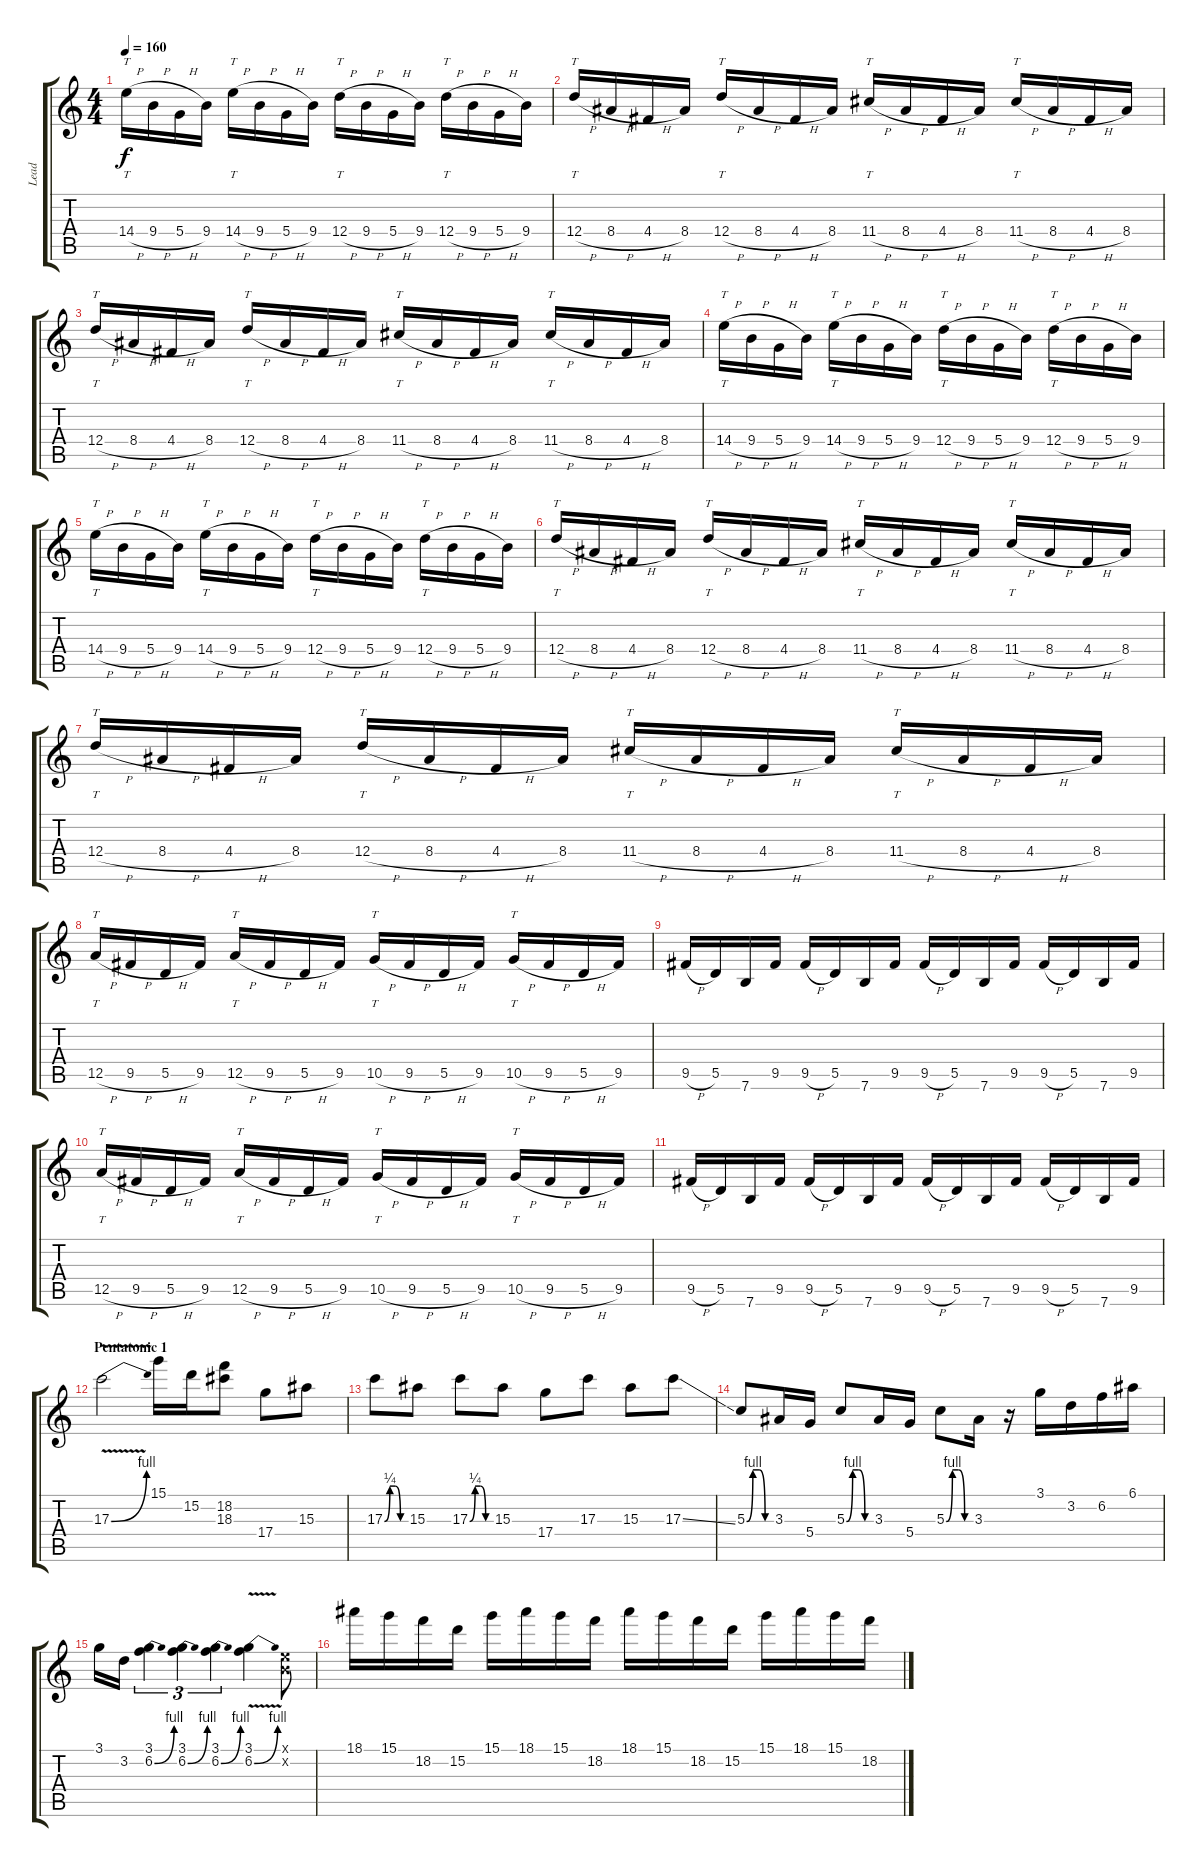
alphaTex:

\track ("Lead" "Lead") {instrument distortionguitar}
\staff {score tabs}
\tuning (E4 B3 G3 D3 A2 E2) {hide}
\ts (4 4)
\tempo 160
\clef g2
\ks c
14.4{h}.16{tt dy f} 9.4{h}.16 5.4{h}.16 9.4.16 14.4{h}.16{tt} 9.4{h}.16 5.4{h}.16 9.4.16 12.4{h}.16{tt} 9.4{h}.16 5.4{h}.16 9.4.16 12.4{h}.16{tt} 9.4{h}.16 5.4{h}.16 9.4.16 |
12.4{h}.16{tt} 8.4{h}.16 4.4{h}.16 8.4.16 12.4{h}.16{tt} 8.4{h}.16 4.4{h}.16 8.4.16 11.4{h}.16{tt} 8.4{h}.16 4.4{h}.16 8.4.16 11.4{h}.16{tt} 8.4{h}.16 4.4{h}.16 8.4.16 |
12.4{h}.16{tt} 8.4{h}.16 4.4{h}.16 8.4.16 12.4{h}.16{tt} 8.4{h}.16 4.4{h}.16 8.4.16 11.4{h}.16{tt} 8.4{h}.16 4.4{h}.16 8.4.16 11.4{h}.16{tt} 8.4{h}.16 4.4{h}.16 8.4.16 |
14.4{h}.16{tt} 9.4{h}.16 5.4{h}.16 9.4.16 14.4{h}.16{tt} 9.4{h}.16 5.4{h}.16 9.4.16 12.4{h}.16{tt} 9.4{h}.16 5.4{h}.16 9.4.16 12.4{h}.16{tt} 9.4{h}.16 5.4{h}.16 9.4.16 |
14.4{h}.16{tt} 9.4{h}.16 5.4{h}.16 9.4.16 14.4{h}.16{tt} 9.4{h}.16 5.4{h}.16 9.4.16 12.4{h}.16{tt} 9.4{h}.16 5.4{h}.16 9.4.16 12.4{h}.16{tt} 9.4{h}.16 5.4{h}.16 9.4.16 |
12.4{h}.16{tt} 8.4{h}.16 4.4{h}.16 8.4.16 12.4{h}.16{tt} 8.4{h}.16 4.4{h}.16 8.4.16 11.4{h}.16{tt} 8.4{h}.16 4.4{h}.16 8.4.16 11.4{h}.16{tt} 8.4{h}.16 4.4{h}.16 8.4.16 |
12.4{h}.16{tt} 8.4{h}.16 4.4{h}.16 8.4.16 12.4{h}.16{tt} 8.4{h}.16 4.4{h}.16 8.4.16 11.4{h}.16{tt} 8.4{h}.16 4.4{h}.16 8.4.16 11.4{h}.16{tt} 8.4{h}.16 4.4{h}.16 8.4.16 |
12.5{h}.16{tt} 9.5{h}.16 5.5{h}.16 9.5.16 12.5{h}.16{tt} 9.5{h}.16 5.5{h}.16 9.5.16 10.5{h}.16{tt} 9.5{h}.16 5.5{h}.16 9.5.16 10.5{h}.16{tt} 9.5{h}.16 5.5{h}.16 9.5.16 |
9.5{h}.16 5.5.16 7.6.16 9.5.16 9.5{h}.16 5.5.16 7.6.16 9.5.16 9.5{h}.16 5.5.16 7.6.16 9.5.16 9.5{h}.16 5.5.16 7.6.16 9.5.16 |
12.5{h}.16{tt} 9.5{h}.16 5.5{h}.16 9.5.16 12.5{h}.16{tt} 9.5{h}.16 5.5{h}.16 9.5.16 10.5{h}.16{tt} 9.5{h}.16 5.5{h}.16 9.5.16 10.5{h}.16{tt} 9.5{h}.16 5.5{h}.16 9.5.16 |
9.5{h}.16 5.5.16 7.6.16 9.5.16 9.5{h}.16 5.5.16 7.6.16 9.5.16 9.5{h}.16 5.5.16 7.6.16 9.5.16 9.5{h}.16 5.5.16 7.6.16 9.5.16 |
\section ("" "Pentatonic 1")
17.3{be (bend 0 0 60 4) v}.2{balance 1} 15.1.16 15.2.16 (18.2 18.3).8 17.4.8 15.3.8 |
17.3{be (custom 0 0 15 1 30 1 45 0 60 0)}.8 15.3.8 17.3{be (custom 0 0 15 1 30 1 45 0 60 0)}.8 15.3.8 17.4.8 17.3.8 15.3.8 17.3{ss}.8 |
5.3{be (custom 0 0 15 4 30 4 45 0 60 0)}.8 3.3.16 5.4.16 5.3{be (custom 0 0 15 4 30 4 45 0 60 0)}.8 3.3.16 5.4.16 5.3{be (custom 0 0 15 4 30 4 45 0 60 0)}.8 3.3.16 r.16 3.1.16 3.2.16 6.2.16 6.1.16 |
3.1.16 3.2.16 (3.1 6.2{be (bend 0 0 60 4)}).4{tu (3 2)} (3.1 6.2{be (bend 0 0 60 4)}).4{tu (3 2)} (3.1 6.2{be (bend 0 0 60 4)}).4{tu (3 2)} (3.1 6.2{be (bend 0 0 60 4) v}).4 (0.1{x} 0.2{x}).8 |
18.1.16 15.1.16 18.2.16 15.2.16 15.1.16 18.1.16 15.1.16 18.2.16 18.1.16 15.1.16 18.2.16 15.2.16 15.1.16 18.1.16 15.1.16 18.2.16
